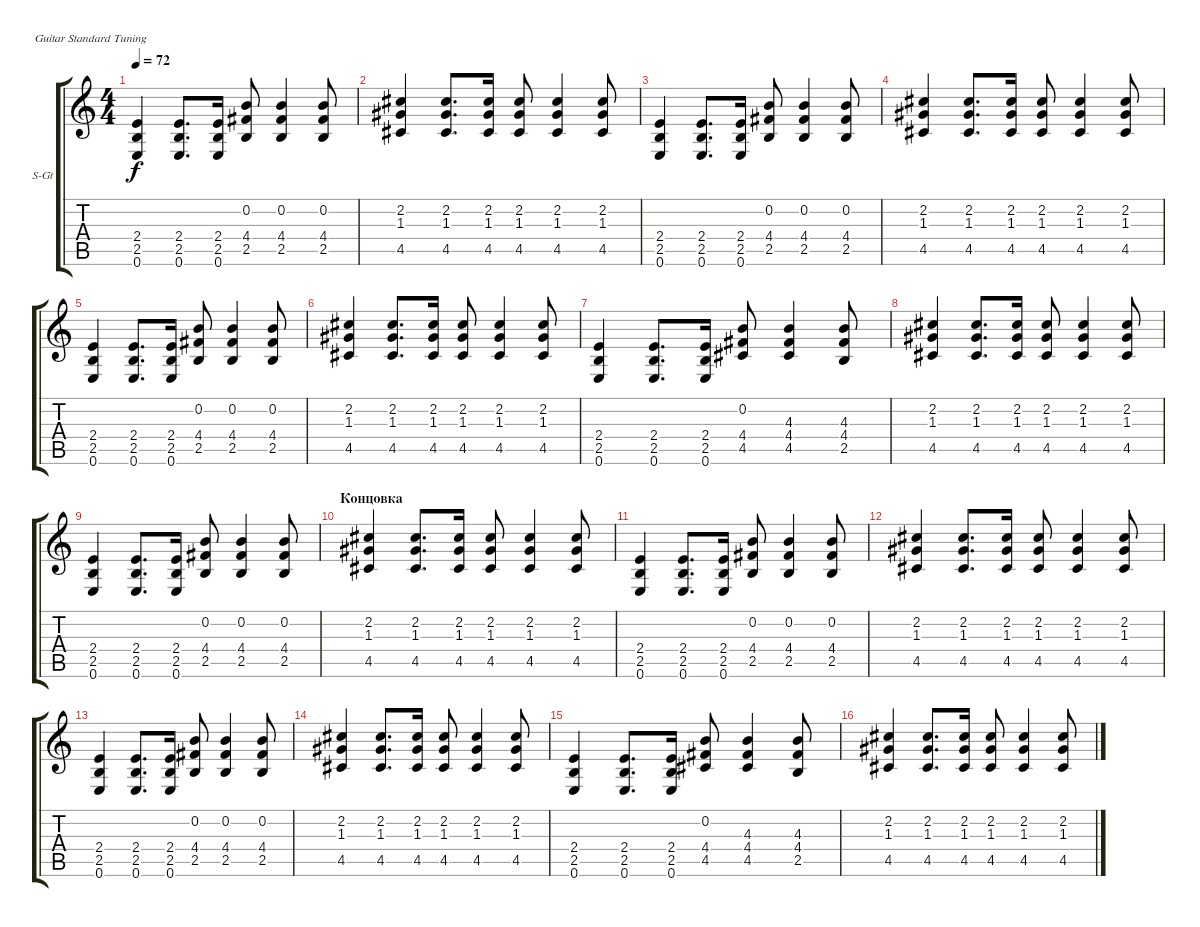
\bracketExtendMode groupsimilarinstruments
\firstSystemTrackNameOrientation horizontal
\otherSystemsTrackNameOrientation horizontal
\track ("Гитара 3" "S-Gt") {instrument acousticguitarsteel}
\staff {score tabs}
\tuning (E4 B3 G3 D3 A2 E2)
\ts (4 4)
\tempo 72
\clef g2
\scale
0.333333
\ks c
(2.4 2.5 0.6).4{dy f} (2.4 2.5 0.6).8{d} (2.4 2.5 0.6).16 (0.2 4.4 2.5).8 (0.2 4.4 2.5).4 (0.2 4.4 2.5).8 |
\section ("" "")
\scale
0.333333 (2.2 1.3 4.5).4 (2.2 1.3 4.5).8{d} (2.2 1.3 4.5).16 (2.2 1.3 4.5).8 (2.2 1.3 4.5).4 (2.2 1.3 4.5).8 |
\scale
0.333333 (2.4 2.5 0.6).4 (2.4 2.5 0.6).8{d} (2.4 2.5 0.6).16 (0.2 4.4 2.5).8 (0.2 4.4 2.5).4 (0.2 4.4 2.5).8 |
\scale
0.333333 (2.2 1.3 4.5).4 (2.2 1.3 4.5).8{d} (2.2 1.3 4.5).16 (2.2 1.3 4.5).8 (2.2 1.3 4.5).4 (2.2 1.3 4.5).8 |
\scale
0.333333 (2.4 2.5 0.6).4 (2.4 2.5 0.6).8{d} (2.4 2.5 0.6).16 (0.2 4.4 2.5).8 (0.2 4.4 2.5).4 (0.2 4.4 2.5).8 |
\scale
0.333333 (2.2 1.3 4.5).4 (2.2 1.3 4.5).8{d} (2.2 1.3 4.5).16 (2.2 1.3 4.5).8 (2.2 1.3 4.5).4 (2.2 1.3 4.5).8 |
\scale
0.333333 (2.4 2.5 0.6).4 (2.4 2.5 0.6).8{d} (2.4 2.5 0.6).16 (0.2 4.4 4.5).8 (4.3 4.4 4.5).4 (4.3 4.4 2.5).8 |
\scale
0.333333 (2.2 1.3 4.5).4 (2.2 1.3 4.5).8{d} (2.2 1.3 4.5).16 (2.2 1.3 4.5).8 (2.2 1.3 4.5).4 (2.2 1.3 4.5).8 |
\scale
0.333333 (2.4 2.5 0.6).4 (2.4 2.5 0.6).8{d} (2.4 2.5 0.6).16 (0.2 4.4 2.5).8 (0.2 4.4 2.5).4 (0.2 4.4 2.5).8 |
\section ("" "Концовка")
\scale
0.333333 (2.2 1.3 4.5).4 (2.2 1.3 4.5).8{d} (2.2 1.3 4.5).16 (2.2 1.3 4.5).8 (2.2 1.3 4.5).4 (2.2 1.3 4.5).8 |
\scale
0.333333 (2.4 2.5 0.6).4 (2.4 2.5 0.6).8{d} (2.4 2.5 0.6).16 (0.2 4.4 2.5).8 (0.2 4.4 2.5).4 (0.2 4.4 2.5).8 |
\scale
0.333333 (2.2 1.3 4.5).4 (2.2 1.3 4.5).8{d} (2.2 1.3 4.5).16 (2.2 1.3 4.5).8 (2.2 1.3 4.5).4 (2.2 1.3 4.5).8 |
\scale
0.333333 (2.4 2.5 0.6).4 (2.4 2.5 0.6).8{d} (2.4 2.5 0.6).16 (0.2 4.4 2.5).8 (0.2 4.4 2.5).4 (0.2 4.4 2.5).8 |
\scale
0.333333 (2.2 1.3 4.5).4 (2.2 1.3 4.5).8{d} (2.2 1.3 4.5).16 (2.2 1.3 4.5).8 (2.2 1.3 4.5).4 (2.2 1.3 4.5).8 |
\scale
0.333333 (2.4 2.5 0.6).4 (2.4 2.5 0.6).8{d} (2.4 2.5 0.6).16 (0.2 4.4 4.5).8 (4.3 4.4 4.5).4 (4.3 4.4 2.5).8 |
\scale
0.333333 (2.2 1.3 4.5).4 (2.2 1.3 4.5).8{d} (2.2 1.3 4.5).16 (2.2 1.3 4.5).8 (2.2 1.3 4.5).4 (2.2 1.3 4.5).8
